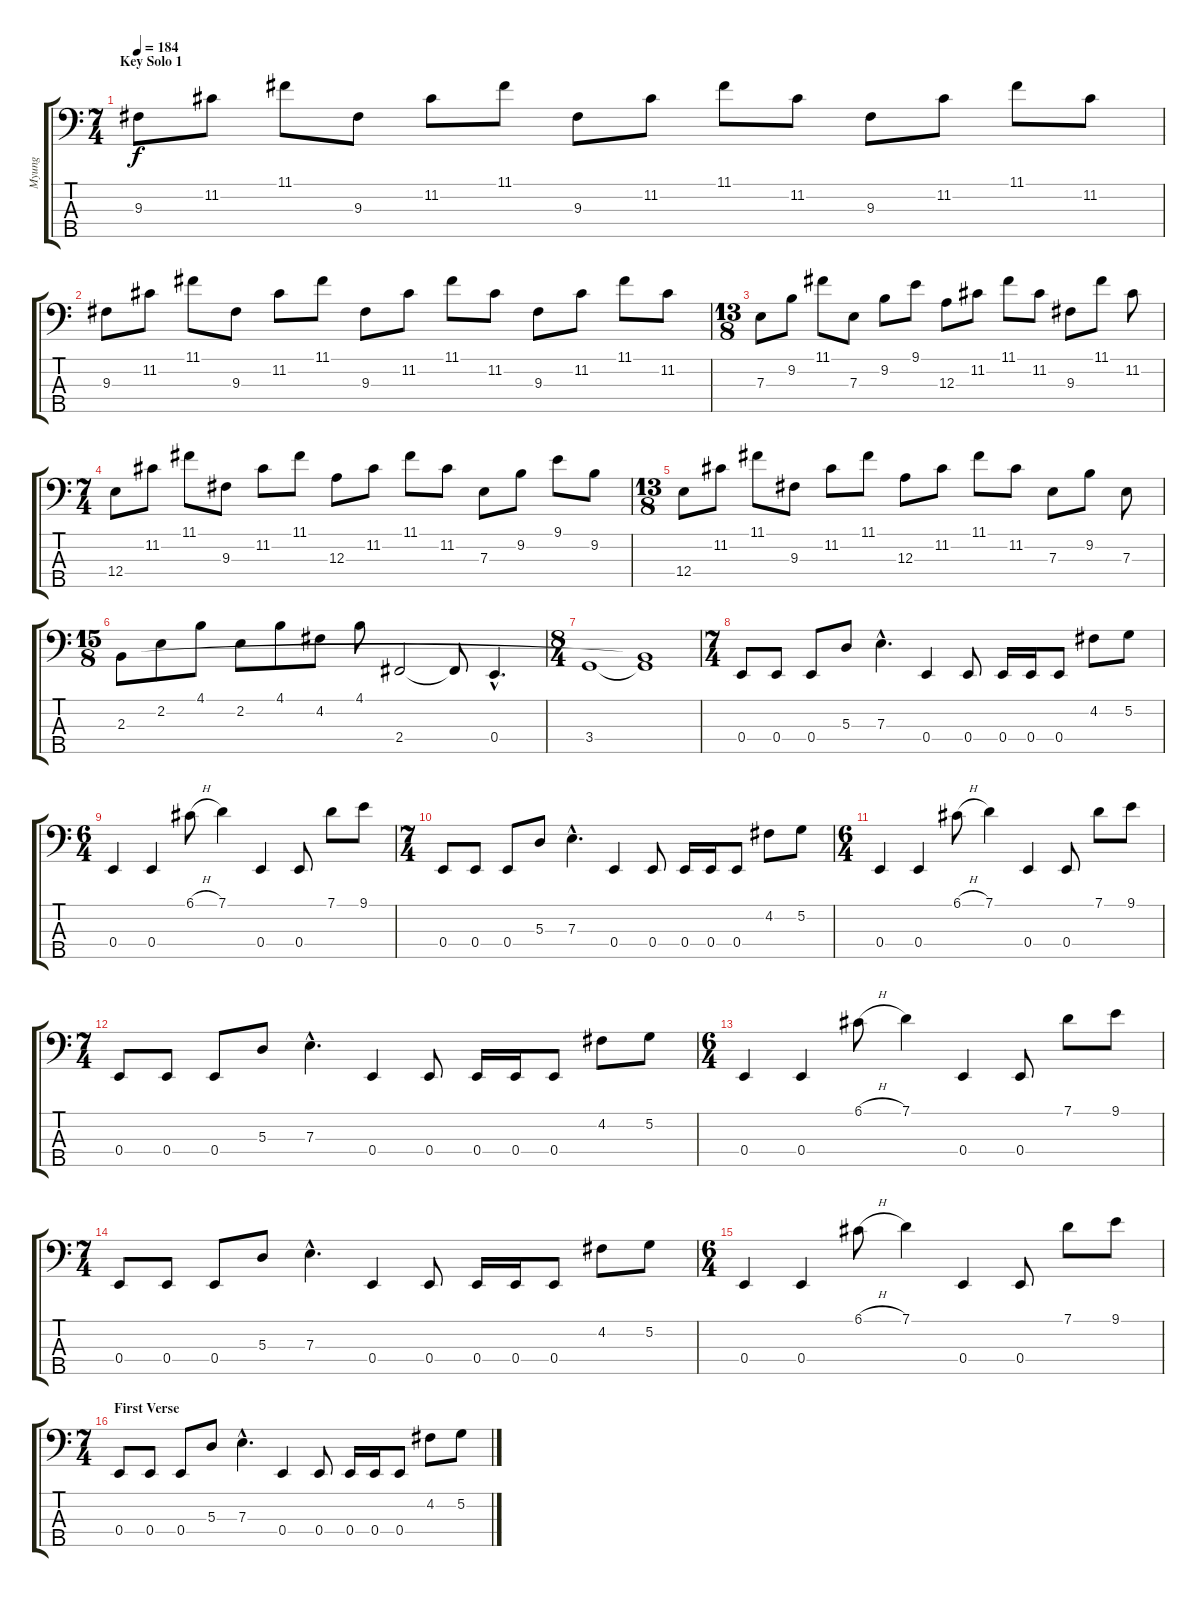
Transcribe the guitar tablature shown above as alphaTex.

\track ("Myung" "Myung") {instrument electricbassfinger}
\staff {score tabs}
\tuning (G2 D2 A1 E1 B0) {hide}
\ts (7 4)
\section ("" "Key Solo 1")
\tempo 184
\clef f4
\ks c
9.3.8{dy f} 11.2.8 11.1.8 9.3.8 11.2.8 11.1.8 9.3.8 11.2.8 11.1.8 11.2.8 9.3.8 11.2.8 11.1.8 11.2.8 |
9.3.8 11.2.8 11.1.8 9.3.8 11.2.8 11.1.8 9.3.8 11.2.8 11.1.8 11.2.8 9.3.8 11.2.8 11.1.8 11.2.8 |
\ts (13 8)
7.3.8 9.2.8 11.1.8 7.3.8 9.2.8 9.1.8 12.3.8 11.2.8 11.1.8 11.2.8 9.3.8 11.1.8 11.2.8 |
\ts (7 4)
12.4.8 11.2.8 11.1.8 9.3.8 11.2.8 11.1.8 12.3.8 11.2.8 11.1.8 11.2.8 7.3.8 9.2.8 9.1.8 9.2.8 |
\ts (13 8)
12.4.8 11.2.8 11.1.8 9.3.8 11.2.8 11.1.8 12.3.8 11.2.8 11.1.8 11.2.8 7.3.8 9.2.8 7.3.8 |
\ts (15 8)
2.3.8 2.2.8 4.1.8 2.2.8 4.1.8 4.2.8 4.1.8 2.4.2 2.4{t}.8 0.4{hac}.4{d} |
\ts (8 4)
3.4.1 (2.3{t} 3.4{t}).1 |
\ts (7 4)
0.4.8 0.4.8 0.4.8 5.3.8 7.3{hac}.4{d} 0.4.4 0.4.8 0.4.16 0.4.16 0.4.8 4.2.8 5.2.8 |
\ts (6 4)
0.4.4 0.4.4 6.1{h}.8 7.1.4 0.4.4 0.4.8 7.1.8 9.1.8 |
\ts (7 4)
0.4.8 0.4.8 0.4.8 5.3.8 7.3{hac}.4{d} 0.4.4 0.4.8 0.4.16 0.4.16 0.4.8 4.2.8 5.2.8 |
\ts (6 4)
0.4.4 0.4.4 6.1{h}.8 7.1.4 0.4.4 0.4.8 7.1.8 9.1.8 |
\ts (7 4)
0.4.8 0.4.8 0.4.8 5.3.8 7.3{hac}.4{d} 0.4.4 0.4.8 0.4.16 0.4.16 0.4.8 4.2.8 5.2.8 |
\ts (6 4)
0.4.4 0.4.4 6.1{h}.8 7.1.4 0.4.4 0.4.8 7.1.8 9.1.8 |
\ts (7 4)
0.4.8 0.4.8 0.4.8 5.3.8 7.3{hac}.4{d} 0.4.4 0.4.8 0.4.16 0.4.16 0.4.8 4.2.8 5.2.8 |
\ts (6 4)
0.4.4 0.4.4 6.1{h}.8 7.1.4 0.4.4 0.4.8 7.1.8 9.1.8 |
\ts (7 4)
\section ("" "First Verse")
0.4.8 0.4.8 0.4.8 5.3.8 7.3{hac}.4{d} 0.4.4 0.4.8 0.4.16 0.4.16 0.4.8 4.2.8 5.2.8
